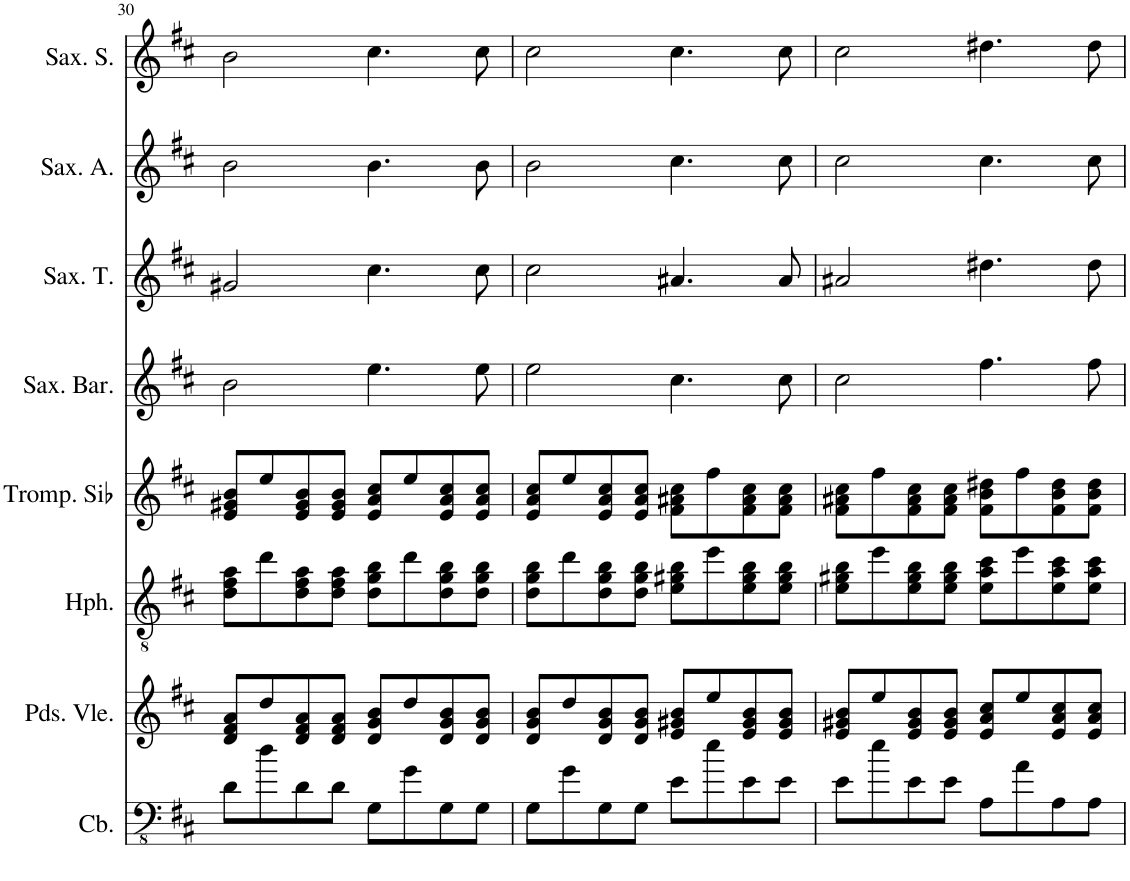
**kern	**kern	**kern	**kern	**kern	**kern	**kern	**kern
*part8	*part7	*part6	*part5	*part4	*part3	*part2	*part1
*staff8	*staff7	*staff6	*staff5	*staff4	*staff3	*staff2	*staff1
*I"Contrebasse, Contrabass Accomp	*I"Pardessus de viole, Violin Accomp	*I"Clarinette-Heckelphone, Oboe Accomp	*I"Trompette en Sib, Trumpet Accomp	*I"Saxophone Baryton, Baritone Sax	*I"Saxophone Ténor, Tenor Sax	*I"Saxophone Alto, Alto Sax	*I"Saxophone Soprano, Soprano Sax
*I'Cb.	*I'Pds. Vle.	*I'Hph.	*I'Tromp. Sib	*I'Sax. Bar.	*I'Sax. T.	*I'Sax. A.	*I'Sax. S.
!!LO:PB:g=z
*clefFv4	*clefG2	*clefGv2	*clefG2	*clefG2	*clefG2	*clefG2	*clefG2
*Trd7c12	*	*	*Trd1c2	*Trd12c21	*Trd8c14	*Trd5c9	*Trd1c2
*k[f#c#]	*k[f#c#]	*k[f#c#]	*k[f#c#]	*k[f#c#]	*k[f#c#]	*k[f#c#]	*k[f#c#]
*M4/4	*M4/4	*M4/4	*M4/4	*M4/4	*M4/4	*M4/4	*M4/4
=30	=30	=30	=30	=30	=30	=30	=30
8D\L	8d/ 8f#/ 8a/L	8d\ 8f#\ 8a\L	8e/ 8g#X/ 8b/L	2b\	2g#X/	2b\	2b\
8d\	8dd/	8dd\	8ee/	.	.	.	.
8D\	8d/ 8f#/ 8a/	8d\ 8f#\ 8a\	8e/ 8g#/ 8b/	.	.	.	.
8D\J	8d/ 8f#/ 8a/J	8d\ 8f#\ 8a\J	8e/ 8g#/ 8b/J	.	.	.	.
8GG\L	8d/ 8g/ 8b/L	8d\ 8g\ 8b\L	8e/ 8a/ 8cc#/L	4.ee\	4.cc#\	4.b\	4.cc#\
8G\	8dd/	8dd\	8ee/	.	.	.	.
8GG\	8d/ 8g/ 8b/	8d\ 8g\ 8b\	8e/ 8a/ 8cc#/	.	.	.	.
8GG\J	8d/ 8g/ 8b/J	8d\ 8g\ 8b\J	8e/ 8a/ 8cc#/J	8ee\	8cc#\	8b\	8cc#\
=31	=31	=31	=31	=31	=31	=31	=31
8GG\L	8d/ 8g/ 8b/L	8d\ 8g\ 8b\L	8e/ 8a/ 8cc#/L	2ee\	2cc#\	2b\	2cc#\
8G\	8dd/	8dd\	8ee/	.	.	.	.
8GG\	8d/ 8g/ 8b/	8d\ 8g\ 8b\	8e/ 8a/ 8cc#/	.	.	.	.
8GG\J	8d/ 8g/ 8b/J	8d\ 8g\ 8b\J	8e/ 8a/ 8cc#/J	.	.	.	.
8E\L	8e/ 8g#X/ 8b/L	8e\ 8g#X\ 8b\L	8f#\ 8a#X\ 8cc#\L	4.cc#\	4.a#X/	4.cc#\	4.cc#\
8e\	8ee/	8ee\	8ff#\	.	.	.	.
8E\	8e/ 8g#/ 8b/	8e\ 8g#\ 8b\	8f#\ 8a#\ 8cc#\	.	.	.	.
8E\J	8e/ 8g#/ 8b/J	8e\ 8g#\ 8b\J	8f#\ 8a#\ 8cc#\J	8cc#\	8a#/	8cc#\	8cc#\
=32	=32	=32	=32	=32	=32	=32	=32
8E\L	8e/ 8g#X/ 8b/L	8e\ 8g#X\ 8b\L	8f#\ 8a#X\ 8cc#\L	2cc#\	2a#X/	2cc#\	2cc#\
8e\	8ee/	8ee\	8ff#\	.	.	.	.
8E\	8e/ 8g#/ 8b/	8e\ 8g#\ 8b\	8f#\ 8a#\ 8cc#\	.	.	.	.
8E\J	8e/ 8g#/ 8b/J	8e\ 8g#\ 8b\J	8f#\ 8a#\ 8cc#\J	.	.	.	.
8AA\L	8e/ 8a/ 8cc#/L	8e\ 8a\ 8cc#\L	8f#\ 8b\ 8dd#X\L	4.ff#\	4.dd#X\	4.cc#\	4.dd#X\
8A\	8ee/	8ee\	8ff#\	.	.	.	.
8AA\	8e/ 8a/ 8cc#/	8e\ 8a\ 8cc#\	8f#\ 8b\ 8dd#\	.	.	.	.
8AA\J	8e/ 8a/ 8cc#/J	8e\ 8a\ 8cc#\J	8f#\ 8b\ 8dd#\J	8ff#\	8dd#\	8cc#\	8dd#\
=	=	=	=	=	=	=	=
*-	*-	*-	*-	*-	*-	*-	*-
